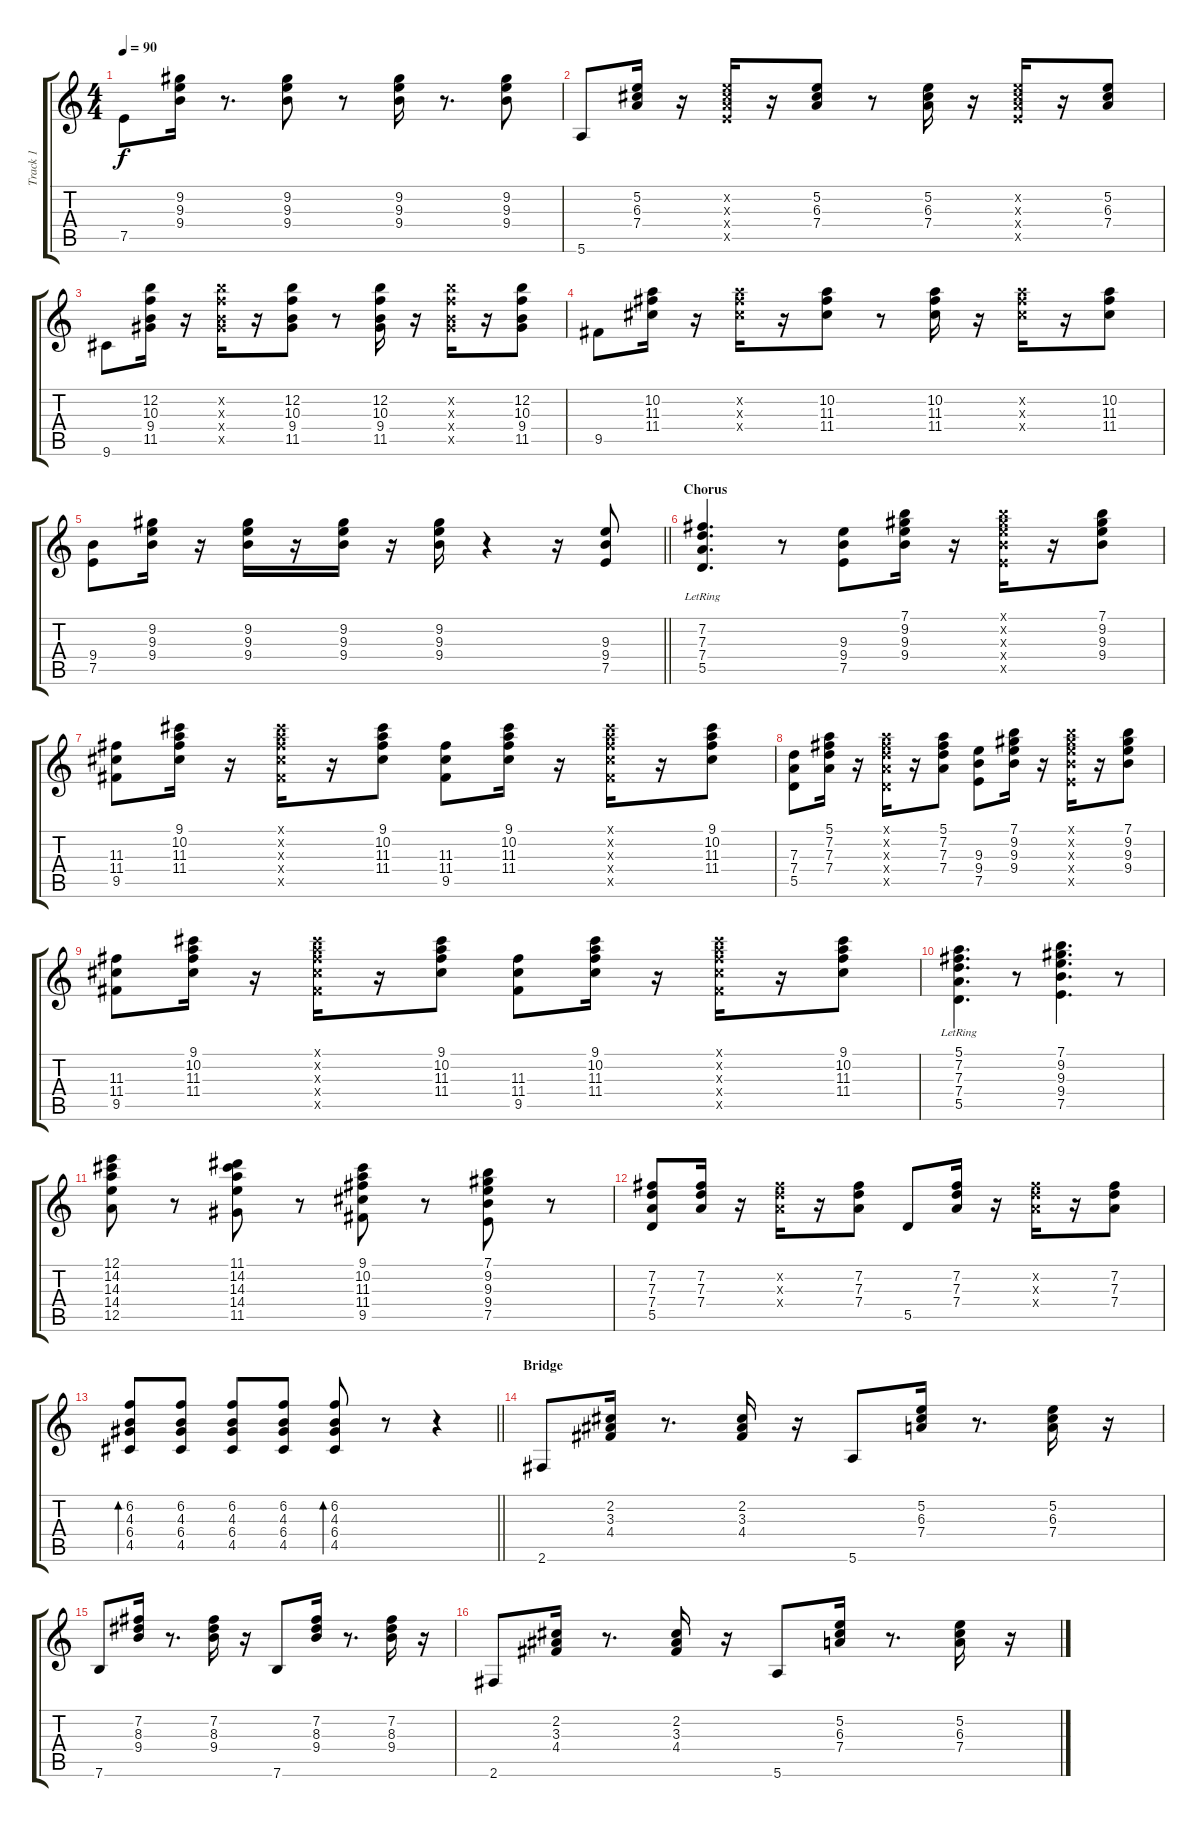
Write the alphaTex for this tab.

\track ("Track 1" "Track 1") {instrument acousticguitarsteel}
\staff {score tabs}
\tuning (E4 B3 G3 D3 A2 E2) {hide}
\ts (4 4)
\tempo 90
\clef g2
\ks c
7.5.8{dy f} (9.2 9.3 9.4).16 r.8{d} (9.2 9.3 9.4).8 r.8 (9.2 9.3 9.4).16 r.8{d} (9.2 9.3 9.4).8 |
5.6.8 (5.2 6.3 7.4).16 r.16 (5.2{x} 6.3{x} 7.4{x} 7.5{x}).16 r.16 (5.2 6.3 7.4).8 r.8 (5.2 6.3 7.4).16 r.16 (5.2{x} 6.3{x} 7.4{x} 7.5{x}).16 r.16 (5.2 6.3 7.4).8 |
9.6.8 (12.2 10.3 9.4 11.5).16 r.16 (12.2{x} 10.3{x} 9.4{x} 11.5{x}).16 r.16 (12.2 10.3 9.4 11.5).8 r.8 (12.2 10.3 9.4 11.5).16 r.16 (12.2{x} 10.3{x} 9.4{x} 11.5{x}).16 r.16 (12.2 10.3 9.4 11.5).8 |
9.5.8 (10.2 11.3 11.4).16 r.16 (10.2{x} 11.3{x} 11.4{x}).16 r.16 (10.2 11.3 11.4).8 r.8 (10.2 11.3 11.4).16 r.16 (10.2{x} 11.3{x} 11.4{x}).16 r.16 (10.2 11.3 11.4).8 |
\barLineRight lightlight
(9.4 7.5).8 (9.2 9.3 9.4).16 r.16 (9.2 9.3 9.4).16 r.16 (9.2 9.3 9.4).16 r.16 (9.2 9.3 9.4).16 r.4 r.16 (9.3 9.4 7.5).8 |
\section ("" "Chorus")
(7.2{lr} 7.3{lr} 7.4{lr} 5.5{lr}).4{d} r.8 (9.3 9.4 7.5).8 (7.1 9.2 9.3 9.4).16 r.16 (7.1{x} 9.2{x} 9.3{x} 9.4{x} 7.5{x}).16 r.16 (7.1 9.2 9.3 9.4).8 |
(11.3 11.4 9.5).8 (9.1 10.2 11.3 11.4).16 r.16 (9.1{x} 10.2{x} 11.3{x} 11.4{x} 9.5{x}).16 r.16 (9.1 10.2 11.3 11.4).8 (11.3 11.4 9.5).8 (9.1 10.2 11.3 11.4).16 r.16 (9.1{x} 10.2{x} 11.3{x} 11.4{x} 9.5{x}).16 r.16 (9.1 10.2 11.3 11.4).8 |
(7.3 7.4 5.5).8 (5.1 7.2 7.3 7.4).16 r.16 (5.1{x} 7.2{x} 7.3{x} 7.4{x} 5.5{x}).16 r.16 (5.1 7.2 7.3 7.4).8 (9.3 9.4 7.5).8 (7.1 9.2 9.3 9.4).16 r.16 (7.1{x} 9.2{x} 9.3{x} 9.4{x} 7.5{x}).16 r.16 (7.1 9.2 9.3 9.4).8 |
(11.3 11.4 9.5).8 (9.1 10.2 11.3 11.4).16 r.16 (9.1{x} 10.2{x} 11.3{x} 11.4{x} 9.5{x}).16 r.16 (9.1 10.2 11.3 11.4).8 (11.3 11.4 9.5).8 (9.1 10.2 11.3 11.4).16 r.16 (9.1{x} 10.2{x} 11.3{x} 11.4{x} 9.5{x}).16 r.16 (9.1 10.2 11.3 11.4).8 |
(5.1{lr} 7.2{lr} 7.3{lr} 7.4{lr} 5.5{lr}).4{d} r.8 (7.1 9.2 9.3 9.4 7.5).4{d} r.8 |
(12.1 14.2 14.3 14.4 12.5).8 r.8 (11.1 14.2 14.3 14.4 11.5).8 r.8 (9.1 10.2 11.3 11.4 9.5).8 r.8 (7.1 9.2 9.3 9.4 7.5).8 r.8 |
(7.2 7.3 7.4 5.5).8 (7.2 7.3 7.4).16 r.16 (7.2{x} 7.3{x} 7.4{x}).16 r.16 (7.2 7.3 7.4).8 5.5.8 (7.2 7.3 7.4).16 r.16 (7.2{x} 7.3{x} 7.4{x}).16 r.16 (7.2 7.3 7.4).8 |
\barLineRight lightlight
(6.2 4.3 6.4 4.5).8{bd 120} (6.2 4.3 6.4 4.5).8 (6.2 4.3 6.4 4.5).8 (6.2 4.3 6.4 4.5).8 (6.2 4.3 6.4 4.5).8{bd 120} r.8 r.4 |
\section ("" "Bridge")
2.6.8 (2.2 3.3 4.4).16 r.8{d} (2.2 3.3 4.4).16 r.16 5.6.8 (5.2 6.3 7.4).16 r.8{d} (5.2 6.3 7.4).16 r.16 |
7.6.8 (7.2 8.3 9.4).16 r.8{d} (7.2 8.3 9.4).16 r.16 7.6.8 (7.2 8.3 9.4).16 r.8{d} (7.2 8.3 9.4).16 r.16 |
2.6.8 (2.2 3.3 4.4).16 r.8{d} (2.2 3.3 4.4).16 r.16 5.6.8 (5.2 6.3 7.4).16 r.8{d} (5.2 6.3 7.4).16 r.16
